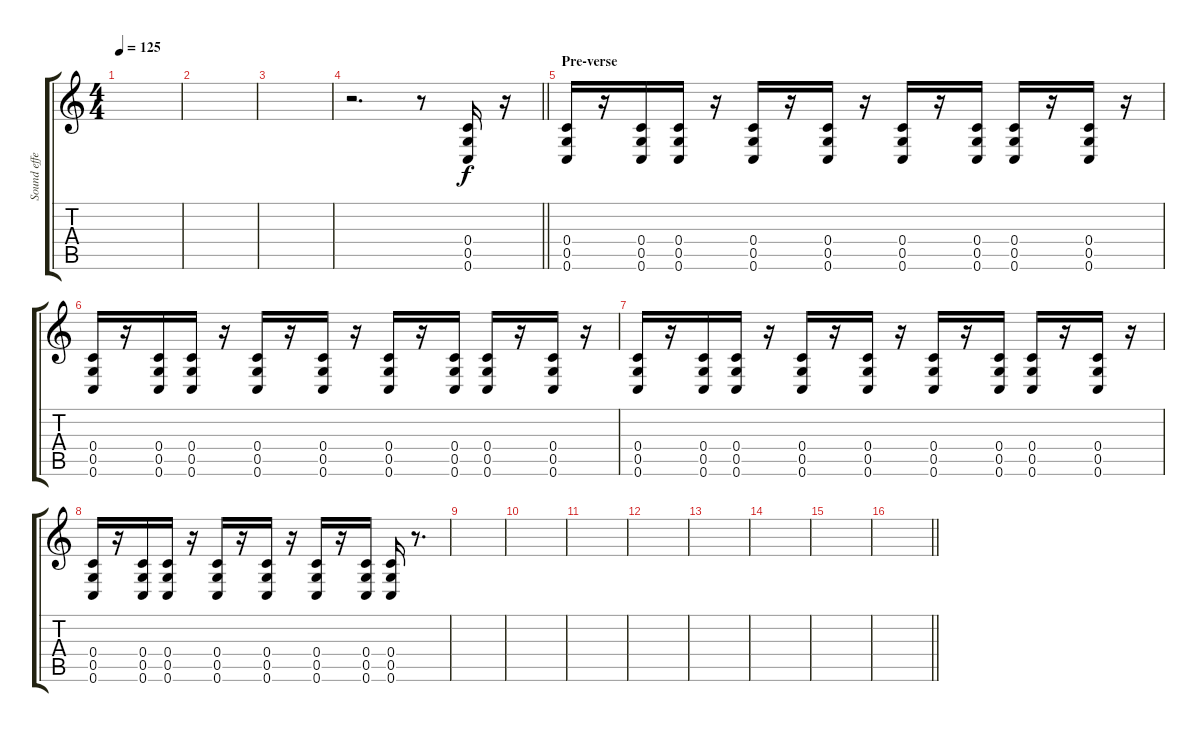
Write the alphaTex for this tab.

\track ("Sound effect" "Sound effe") {instrument overdrivenguitar}
\staff {score tabs}
\tuning (D4 A3 F3 C3 G2 C2) {hide}
\ts (4 4)
\tempo 125
\clef g2
\ks c
|
|
|
\barLineRight lightlight
r.2{d} r.8 (0.4 0.5 0.6).16 r.16 |
\section ("" "Pre-verse")
(0.4 0.5 0.6).16 r.16 (0.4 0.5 0.6).16 (0.4 0.5 0.6).16 r.16 (0.4 0.5 0.6).16 r.16 (0.4 0.5 0.6).16 r.16 (0.4 0.5 0.6).16 r.16 (0.4 0.5 0.6).16 (0.4 0.5 0.6).16 r.16 (0.4 0.5 0.6).16 r.16 |
(0.4 0.5 0.6).16 r.16 (0.4 0.5 0.6).16 (0.4 0.5 0.6).16 r.16 (0.4 0.5 0.6).16 r.16 (0.4 0.5 0.6).16 r.16 (0.4 0.5 0.6).16 r.16 (0.4 0.5 0.6).16 (0.4 0.5 0.6).16 r.16 (0.4 0.5 0.6).16 r.16 |
(0.4 0.5 0.6).16 r.16 (0.4 0.5 0.6).16 (0.4 0.5 0.6).16 r.16 (0.4 0.5 0.6).16 r.16 (0.4 0.5 0.6).16 r.16 (0.4 0.5 0.6).16 r.16 (0.4 0.5 0.6).16 (0.4 0.5 0.6).16 r.16 (0.4 0.5 0.6).16 r.16 |
(0.4 0.5 0.6).16 r.16 (0.4 0.5 0.6).16 (0.4 0.5 0.6).16 r.16 (0.4 0.5 0.6).16 r.16 (0.4 0.5 0.6).16 r.16 (0.4 0.5 0.6).16 r.16 (0.4 0.5 0.6).16 (0.4 0.5 0.6).16 r.8{d} |
|
|
|
|
|
|
|
\barLineRight lightlight
